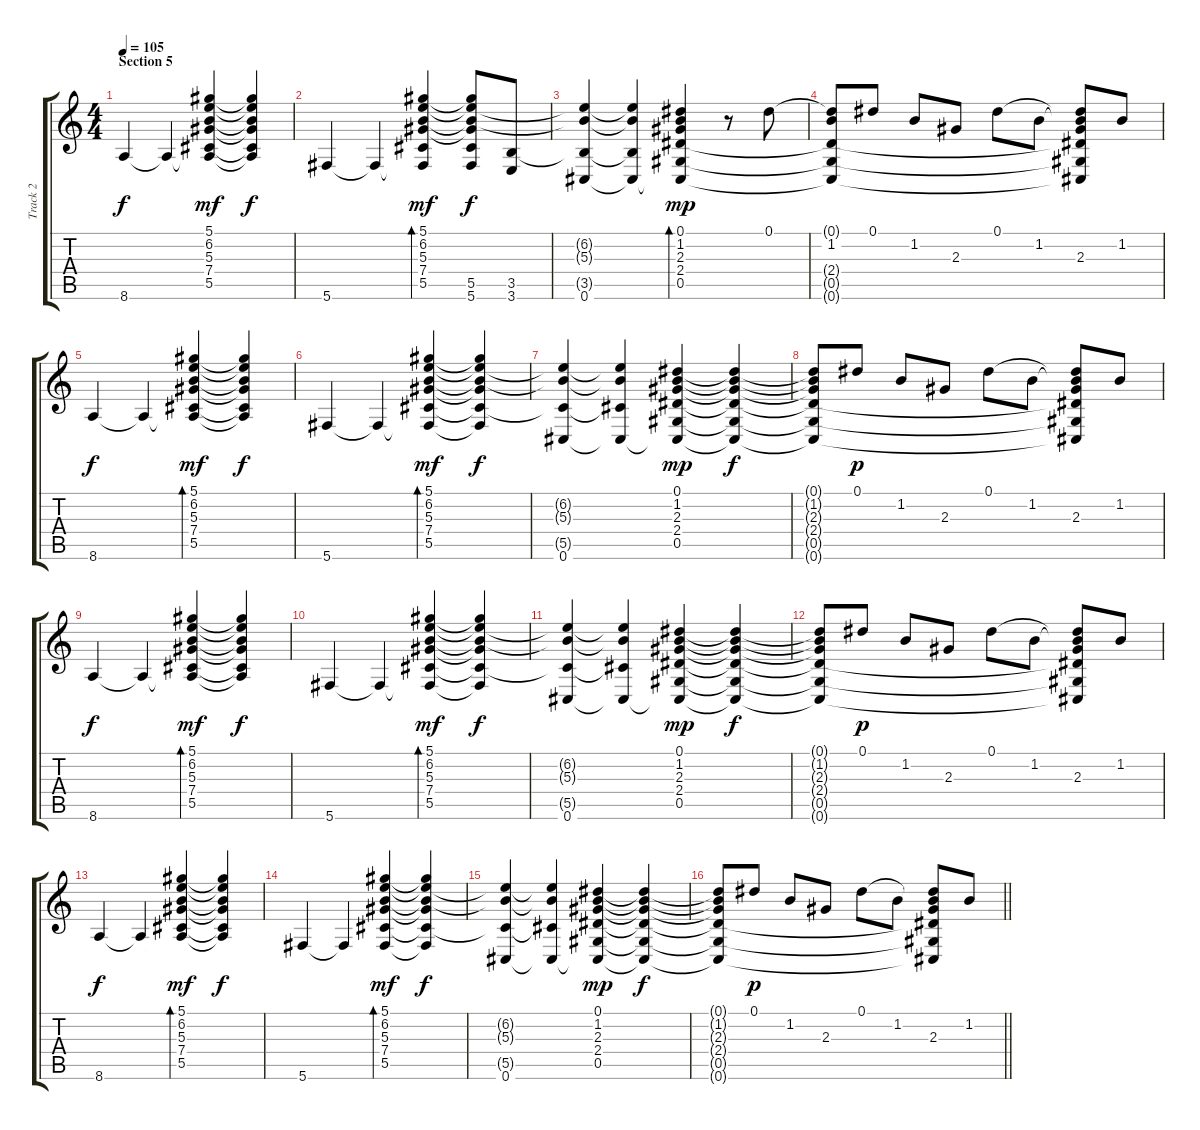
\track ("Track 2" "Track 2") {instrument electricguitarjazz}
\staff {score tabs}
\tuning (Eb4 Bb3 Gb3 Db3 Ab2 Db2) {hide}
\ts (4 4)
\section ("" "Section 5")
\tempo 105
\clef g2
\ks c
8.6.4{dy f} 8.6{t}.4 (5.1 6.2 5.3 7.4 5.5 8.6{t}).4{dy mf} (5.1{t} 6.2{t} 5.3{t} 7.4{t} 5.5{t} 8.6{t}).4{dy f} |
5.6.4 5.6{t}.4 (5.1 6.2 5.3 7.4 5.5 5.6{t}).4{bd 120 dy mf} (5.1{t} 6.2{t} 5.3{t} 7.4{t} 5.5 5.6).8{dy f} (3.5 3.6).8 |
(6.2{t} 5.3{t} 3.5{t} 0.6).4 (6.2{t} 5.3{t} 3.5{t} 0.6{t}).4 (0.1 1.2 2.3 2.4 0.5 0.6{t}).4{bd 240 dy mp} r.8 0.1.8 |
(0.1{t} 1.2 2.4{t} 0.5{t} 0.6{t}).8 0.1.8 1.2.8 2.3.8 0.1.8 1.2.8 (0.1{t} 1.2{t} 2.3 2.4{t} 0.5{t} 0.6{t}).8 1.2.8 |
8.6.4{dy f} 8.6{t}.4 (5.1 6.2 5.3 7.4 5.5 8.6{t}).4{bd 240 dy mf} (5.1{t} 6.2{t} 5.3{t} 7.4{t} 5.5{t} 8.6{t}).4{dy f} |
5.6.4 5.6{t}.4 (5.1 6.2 5.3 7.4 5.5 5.6{t}).4{bd 120 dy mf} (5.1{t} 6.2{t} 5.3{t} 7.4{t} 5.5{t} 5.6{t}).4{dy f} |
(6.2{t} 5.3{t} 5.5{t} 0.6).4 (6.2{t} 5.3{t} 5.5{t} 0.6{t}).4 (0.1 1.2 2.3 2.4 0.5 0.6{t}).4{dy mp} (0.1{t} 1.2{t} 2.3{t} 2.4{t} 0.5{t} 0.6{t}).4{dy f} |
(0.1{t} 1.2{t} 2.3{t} 2.4{t} 0.5{t} 0.6{t}).8 0.1.8{dy p} 1.2.8 2.3.8 0.1.8 1.2.8 (0.1{t} 1.2{t} 2.3 2.4{t} 0.5{t} 0.6{t}).8 1.2.8 |
8.6.4{dy f} 8.6{t}.4 (5.1 6.2 5.3 7.4 5.5 8.6{t}).4{bd 240 dy mf} (5.1{t} 6.2{t} 5.3{t} 7.4{t} 5.5{t} 8.6{t}).4{dy f} |
5.6.4 5.6{t}.4 (5.1 6.2 5.3 7.4 5.5 5.6{t}).4{bd 120 dy mf} (5.1{t} 6.2{t} 5.3{t} 7.4{t} 5.5{t} 5.6{t}).4{dy f} |
(6.2{t} 5.3{t} 5.5{t} 0.6).4 (6.2{t} 5.3{t} 5.5{t} 0.6{t}).4 (0.1 1.2 2.3 2.4 0.5 0.6{t}).4{dy mp} (0.1{t} 1.2{t} 2.3{t} 2.4{t} 0.5{t} 0.6{t}).4{dy f} |
(0.1{t} 1.2{t} 2.3{t} 2.4{t} 0.5{t} 0.6{t}).8 0.1.8{dy p} 1.2.8 2.3.8 0.1.8 1.2.8 (0.1{t} 1.2{t} 2.3 2.4{t} 0.5{t} 0.6{t}).8 1.2.8 |
8.6.4{dy f} 8.6{t}.4 (5.1 6.2 5.3 7.4 5.5 8.6{t}).4{bd 240 dy mf} (5.1{t} 6.2{t} 5.3{t} 7.4{t} 5.5{t} 8.6{t}).4{dy f} |
5.6.4 5.6{t}.4 (5.1 6.2 5.3 7.4 5.5 5.6{t}).4{bd 120 dy mf} (5.1{t} 6.2{t} 5.3{t} 7.4{t} 5.5{t} 5.6{t}).4{dy f} |
(6.2{t} 5.3{t} 5.5{t} 0.6).4{volume 16} (6.2{t} 5.3{t} 5.5{t} 0.6{t}).4 (0.1 1.2 2.3 2.4 0.5 0.6{t}).4{dy mp} (0.1{t} 1.2{t} 2.3{t} 2.4{t} 0.5{t} 0.6{t}).4{dy f} |
\barLineRight lightlight
(0.1{t} 1.2{t} 2.3{t} 2.4{t} 0.5{t} 0.6{t}).8 0.1.8{dy p} 1.2.8 2.3.8 0.1.8 1.2.8 (0.1{t} 1.2{t} 2.3 2.4{t} 0.5{t} 0.6{t}).8 1.2.8
